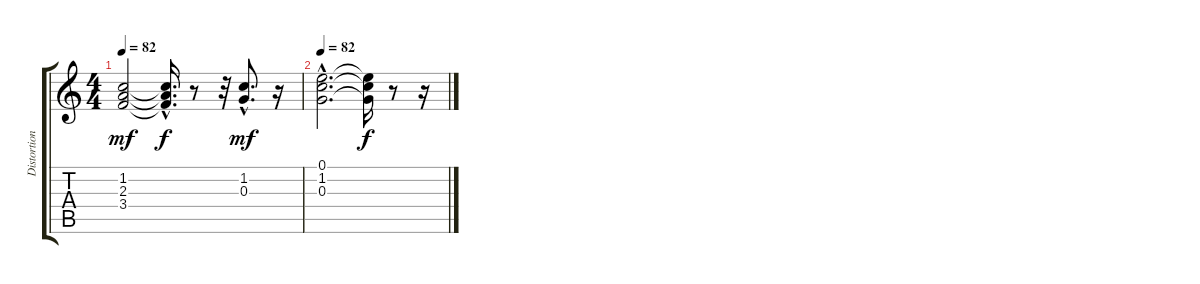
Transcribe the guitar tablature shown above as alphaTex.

\track ("Distortion" "Distortion") {instrument distortionguitar}
\staff {score tabs}
\tuning (E4 B3 G3 D3 A2 E2) {hide}
\ts (4 4)
\tempo 82
\clef g2
\ks c
(1.2 2.3 3.4).2{dy mf} (1.2{hac t} 2.3{hac t} 3.4{hac t}).16{d dy f} r.8 r.32 (1.2{hac} 0.3{hac}).8{d dy mf} r.16 |
\tempo 82
(0.1{hac} 1.2{hac} 0.3{hac}).2{d} (0.1{t} 1.2{t} 0.3{t}).16{dy f} r.8 r.16
